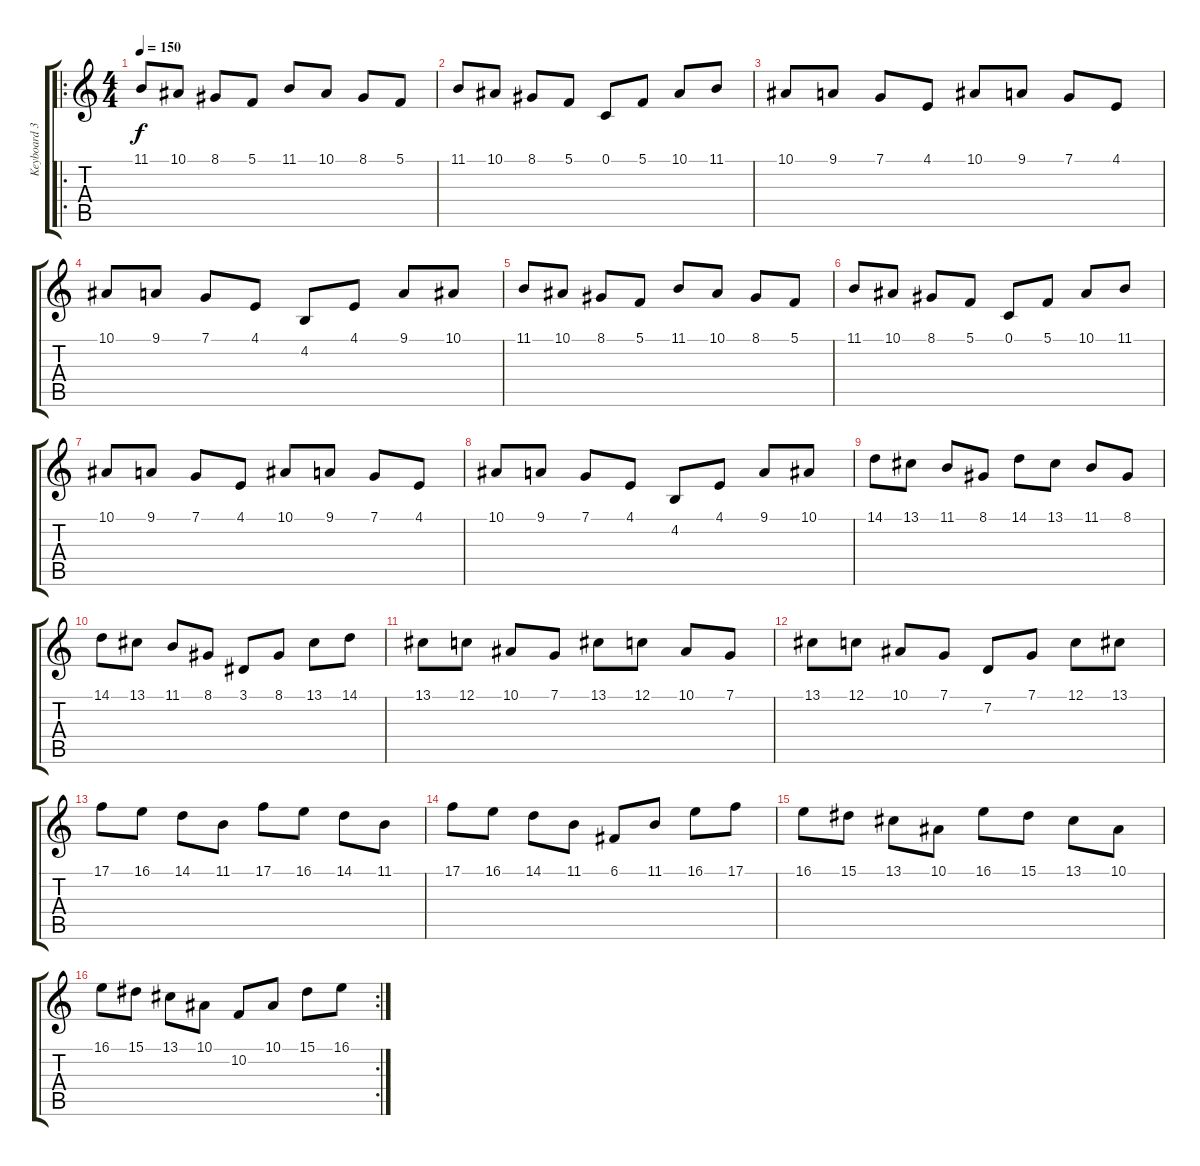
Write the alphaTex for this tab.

\track ("Keyboard 3" "Keyboard 3") {instrument acousticgrandpiano}
\staff {score tabs}
\tuning (C4 G3 Eb3 Bb2 F2 C2) {hide}
\ro
\ts (4 4)
\tempo 150
\clef g2
\ks c
11.1.8{dy f} 10.1.8 8.1.8 5.1.8 11.1.8 10.1.8 8.1.8 5.1.8 |
11.1.8 10.1.8 8.1.8 5.1.8 0.1.8 5.1.8 10.1.8 11.1.8 |
10.1.8 9.1.8 7.1.8 4.1.8 10.1.8 9.1.8 7.1.8 4.1.8 |
10.1.8 9.1.8 7.1.8 4.1.8 4.2.8 4.1.8 9.1.8 10.1.8 |
11.1.8 10.1.8 8.1.8 5.1.8 11.1.8 10.1.8 8.1.8 5.1.8 |
11.1.8 10.1.8 8.1.8 5.1.8 0.1.8 5.1.8 10.1.8 11.1.8 |
10.1.8 9.1.8 7.1.8 4.1.8 10.1.8 9.1.8 7.1.8 4.1.8 |
10.1.8 9.1.8 7.1.8 4.1.8 4.2.8 4.1.8 9.1.8 10.1.8 |
14.1.8 13.1.8 11.1.8 8.1.8 14.1.8 13.1.8 11.1.8 8.1.8 |
14.1.8 13.1.8 11.1.8 8.1.8 3.1.8 8.1.8 13.1.8 14.1.8 |
13.1.8 12.1.8 10.1.8 7.1.8 13.1.8 12.1.8 10.1.8 7.1.8 |
13.1.8 12.1.8 10.1.8 7.1.8 7.2.8 7.1.8 12.1.8 13.1.8 |
17.1.8 16.1.8 14.1.8 11.1.8 17.1.8 16.1.8 14.1.8 11.1.8 |
17.1.8 16.1.8 14.1.8 11.1.8 6.1.8 11.1.8 16.1.8 17.1.8 |
16.1.8 15.1.8 13.1.8 10.1.8 16.1.8 15.1.8 13.1.8 10.1.8 |
\rc 2
16.1.8 15.1.8 13.1.8 10.1.8 10.2.8 10.1.8 15.1.8 16.1.8
